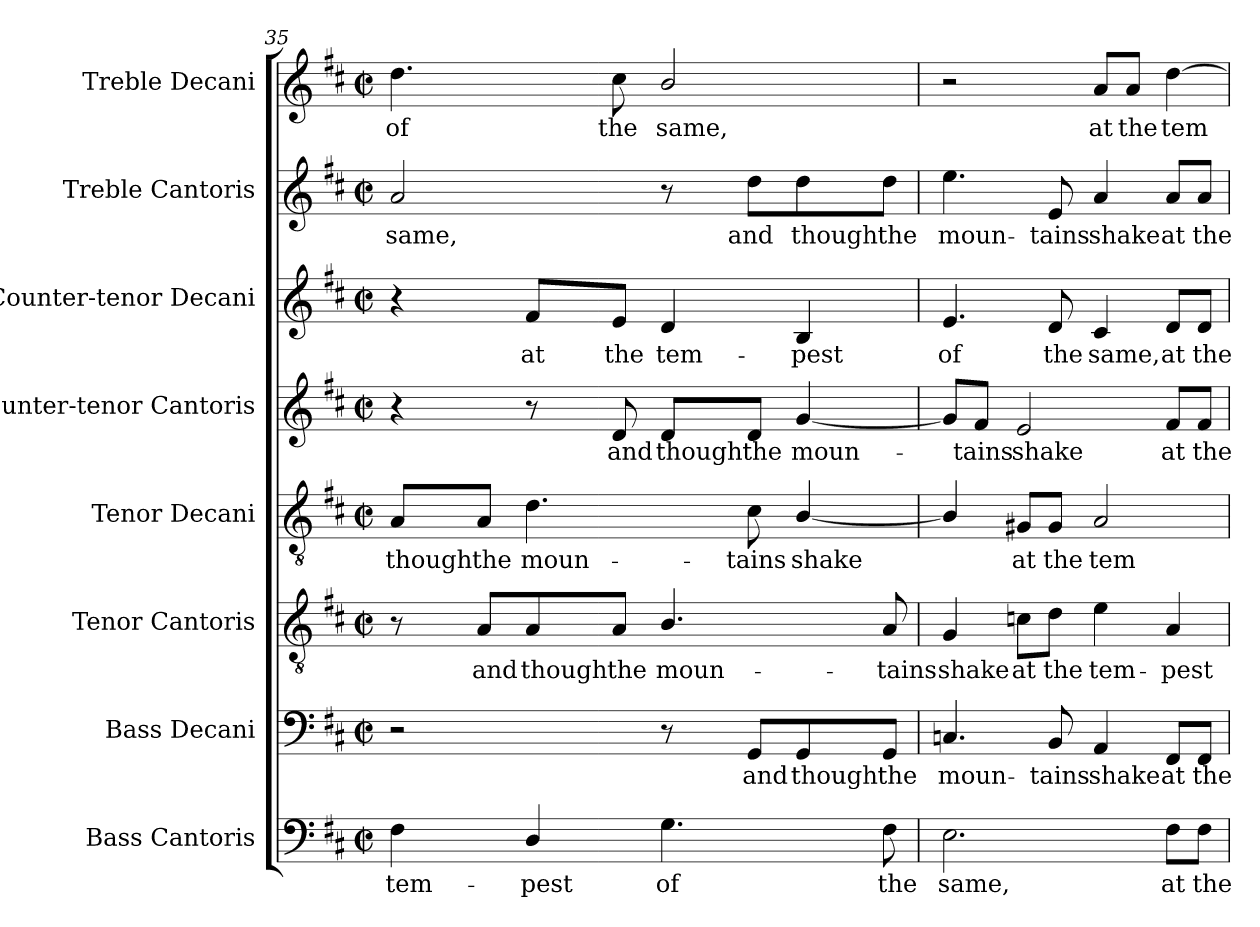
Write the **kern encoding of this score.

**kern	**text	**kern	**text	**kern	**text	**kern	**text	**kern	**text	**kern	**text	**kern	**text	**kern	**text
*part8	*part8	*part7	*part7	*part6	*part6	*part5	*part5	*part4	*part4	*part3	*part3	*part2	*part2	*part1	*part1
*staff8	*staff8	*staff7	*staff7	*staff6	*staff6	*staff5	*staff5	*staff4	*staff4	*staff3	*staff3	*staff2	*staff2	*staff1	*staff1
*I"Bass Cantoris	*	*I"Bass Decani	*	*I"Tenor Cantoris	*	*I"Tenor Decani	*	*I"Counter-tenor Cantoris	*	*I"Counter-tenor Decani	*	*I"Treble Cantoris	*	*I"Treble Decani	*
*I'B.	*	*I'B.	*	*I'T.	*	*I'T.	*	*I'A.	*	*I'A.	*	*I'S.	*	*	*
*clefF4	*	*clefF4	*	*clefGv2	*	*clefGv2	*	*clefG2	*	*clefG2	*	*clefG2	*	*clefG2	*
*	*	*	*	*ITrd7c12	*	*ITrd7c12	*	*	*	*	*	*	*	*	*
*k[f#c#]	*	*k[f#c#]	*	*k[f#c#]	*	*k[f#c#]	*	*k[f#c#]	*	*k[f#c#]	*	*k[f#c#]	*	*k[f#c#]	*
*D:	*	*D:	*	*D:	*	*D:	*	*D:	*	*D:	*	*D:	*	*D:	*
*M2/2	*	*M2/2	*	*M2/2	*	*M2/2	*	*M2/2	*	*M2/2	*	*M2/2	*	*M2/2	*
*met(c|)	*	*met(c|)	*	*met(c|)	*	*met(c|)	*	*met(c|)	*	*met(c|)	*	*met(c|)	*	*met(c|)	*
=35	=35	=35	=35	=35	=35	=35	=35	=35	=35	=35	=35	=35	=35	=35	=35
!	!LO:LY:b:color=#000000	!	!	!	!	!	!	!	!	!	!	!	!	!	!
!	!	!	!	!	!	!	!LO:LY:b:color=#000000	!	!	!	!	!	!	!	!
!	!	!	!	!	!	!	!	!	!	!	!	!	!LO:LY:b:color=#000000	!	!
!	!	!	!	!	!	!	!	!	!	!	!	!	!	!	!LO:LY:b:color=#000000
4F#i\	tem-	2r	.	8r	.	8AAi/L	though	4r	.	4r	.	2ai/	same,	4.ddi\	of
!	!	!	!	!	!LO:LY:b:color=#000000	!	!	!	!	!	!	!	!	!	!
!	!	!	!	!	!	!	!LO:LY:b:color=#000000	!	!	!	!	!	!	!	!
.	.	.	.	8AAi/L	and	8AAi/J	the	.	.	.	.	.	.	.	.
!	!LO:LY:b:color=#000000	!	!	!	!	!	!	!	!	!	!	!	!	!	!
!	!	!	!	!	!LO:LY:b:color=#000000	!	!	!	!	!	!	!	!	!	!
!	!	!	!	!	!	!	!LO:LY:b:color=#000000	!	!	!	!	!	!	!	!
!	!	!	!	!	!	!	!	!	!	!	!LO:LY:b:color=#000000	!	!	!	!
4Di/	-pest	.	.	8AAi/	though	4.Di\	moun-	8r	.	8f#i/L	at	.	.	.	.
!	!	!	!	!	!LO:LY:b:color=#000000	!	!	!	!	!	!	!	!	!	!
!	!	!	!	!	!	!	!	!	!LO:LY:b:color=#000000	!	!	!	!	!	!
!	!	!	!	!	!	!	!	!	!	!	!LO:LY:b:color=#000000	!	!	!	!
!	!	!	!	!	!	!	!	!	!	!	!	!	!	!	!LO:LY:b:color=#000000
.	.	.	.	8AAi/J	the	.	.	8di/	and	8ei/J	the	.	.	8cc#i\	the
!	!LO:LY:b:color=#000000	!	!	!	!	!	!	!	!	!	!	!	!	!	!
!	!	!	!	!	!LO:LY:b:color=#000000	!	!	!	!	!	!	!	!	!	!
!	!	!	!	!	!	!	!	!	!LO:LY:b:color=#000000	!	!	!	!	!	!
!	!	!	!	!	!	!	!	!	!	!	!LO:LY:b:color=#000000	!	!	!	!
!	!	!	!	!	!	!	!	!	!	!	!	!	!	!	!LO:LY:b:color=#000000
4.Gi\	of	8r	.	4.BBi/	moun-	.	.	8di/L	though	4di/	tem-	8r	.	2bi/	same,
!	!	!	!LO:LY:b:color=#000000	!	!	!	!	!	!	!	!	!	!	!	!
!	!	!	!	!	!	!	!LO:LY:b:color=#000000	!	!	!	!	!	!	!	!
!	!	!	!	!	!	!	!	!	!LO:LY:b:color=#000000	!	!	!	!	!	!
!	!	!	!	!	!	!	!	!	!	!	!	!	!LO:LY:b:color=#000000	!	!
.	.	8GGi/L	and	.	.	8C#i\	-tains	8di/J	the	.	.	8ddi\L	and	.	.
!	!	!	!LO:LY:b:color=#000000	!	!	!	!	!	!	!	!	!	!	!	!
!	!	!	!	!	!	!	!LO:LY:b:color=#000000	!	!	!	!	!	!	!	!
!	!	!	!	!	!	!	!	!	!LO:LY:b:color=#000000	!	!	!	!	!	!
!	!	!	!	!	!	!	!	!	!	!	!LO:LY:b:color=#000000	!	!	!	!
!	!	!	!	!	!	!	!	!	!	!	!	!	!LO:LY:b:color=#000000	!	!
.	.	8GGi/	though	.	.	[4BBi/	shake	[4gi/	moun-	4Bi/	-pest	8ddi\	though	.	.
!	!LO:LY:b:color=#000000	!	!	!	!	!	!	!	!	!	!	!	!	!	!
!	!	!	!LO:LY:b:color=#000000	!	!	!	!	!	!	!	!	!	!	!	!
!	!	!	!	!	!LO:LY:b:color=#000000	!	!	!	!	!	!	!	!	!	!
!	!	!	!	!	!	!	!	!	!	!	!	!	!LO:LY:b:color=#000000	!	!
8F#i\	the	8GGi/J	the	8AAi/	-tains	.	.	.	.	.	.	8ddi\J	the	.	.
=36	=36	=36	=36	=36	=36	=36	=36	=36	=36	=36	=36	=36	=36	=36	=36
!	!LO:LY:b:color=#000000	!	!	!	!	!	!	!	!	!	!	!	!	!	!
!	!	!	!LO:LY:b:color=#000000	!	!	!	!	!	!	!	!	!	!	!	!
!	!	!	!	!	!LO:LY:b:color=#000000	!	!	!	!	!	!	!	!	!	!
!	!	!	!	!	!	!	!	!	!	!	!LO:LY:b:color=#000000	!	!	!	!
!	!	!	!	!	!	!	!	!	!	!	!	!	!LO:LY:b:color=#000000	!	!
2.Ei\	same,	4.Cni/	moun-	4GGi/	shake	4BBi/]	.	8gi/L]	.	4.ei/	of	4.eei\	moun-	2r	.
!	!	!	!	!	!	!	!	!	!LO:LY:b:color=#000000	!	!	!	!	!	!
.	.	.	.	.	.	.	.	8f#i/J	-tains	.	.	.	.	.	.
!	!	!	!	!	!LO:LY:b:color=#000000	!	!	!	!	!	!	!	!	!	!
!	!	!	!	!	!	!	!LO:LY:b:color=#000000	!	!	!	!	!	!	!	!
!	!	!	!	!	!	!	!	!	!LO:LY:b:color=#000000	!	!	!	!	!	!
.	.	.	.	8Cni\L	at	8GG#Xi/L	at	2ei/	shake	.	.	.	.	.	.
!	!	!	!LO:LY:b:color=#000000	!	!	!	!	!	!	!	!	!	!	!	!
!	!	!	!	!	!LO:LY:b:color=#000000	!	!	!	!	!	!	!	!	!	!
!	!	!	!	!	!	!	!LO:LY:b:color=#000000	!	!	!	!	!	!	!	!
!	!	!	!	!	!	!	!	!	!	!	!LO:LY:b:color=#000000	!	!	!	!
!	!	!	!	!	!	!	!	!	!	!	!	!	!LO:LY:b:color=#000000	!	!
.	.	8BBi/	-tains	8Di\J	the	8GG#i/J	the	.	.	8di/	the	8ei/	-tains	.	.
!	!	!	!LO:LY:b:color=#000000	!	!	!	!	!	!	!	!	!	!	!	!
!	!	!	!	!	!LO:LY:b:color=#000000	!	!	!	!	!	!	!	!	!	!
!	!	!	!	!	!	!	!LO:LY:b:color=#000000	!	!	!	!	!	!	!	!
!	!	!	!	!	!	!	!	!	!	!	!LO:LY:b:color=#000000	!	!	!	!
!	!	!	!	!	!	!	!	!	!	!	!	!	!LO:LY:b:color=#000000	!	!
!	!	!	!	!	!	!	!	!	!	!	!	!	!	!	!LO:LY:b:color=#000000
.	.	4AAi/	shake	4Ei\	tem-	2AAi/	tem-	.	.	4c#i/	same,	4ai/	shake	8ai/L	at
!	!	!	!	!	!	!	!	!	!	!	!	!	!	!	!LO:LY:b:color=#000000
.	.	.	.	.	.	.	.	.	.	.	.	.	.	8ai/J	the
!	!LO:LY:b:color=#000000	!	!	!	!	!	!	!	!	!	!	!	!	!	!
!	!	!	!LO:LY:b:color=#000000	!	!	!	!	!	!	!	!	!	!	!	!
!	!	!	!	!	!LO:LY:b:color=#000000	!	!	!	!	!	!	!	!	!	!
!	!	!	!	!	!	!	!	!	!LO:LY:b:color=#000000	!	!	!	!	!	!
!	!	!	!	!	!	!	!	!	!	!	!LO:LY:b:color=#000000	!	!	!	!
!	!	!	!	!	!	!	!	!	!	!	!	!	!LO:LY:b:color=#000000	!	!
!	!	!	!	!	!	!	!	!	!	!	!	!	!	!	!LO:LY:b:color=#000000
8F#i\L	at	8FF#i/L	at	4AAi/	-pest	.	.	8f#i/L	at	8di/L	at	8ai/L	at	[4ddi\	tem-
!	!LO:LY:b:color=#000000	!	!	!	!	!	!	!	!	!	!	!	!	!	!
!	!	!	!LO:LY:b:color=#000000	!	!	!	!	!	!	!	!	!	!	!	!
!	!	!	!	!	!	!	!	!	!LO:LY:b:color=#000000	!	!	!	!	!	!
!	!	!	!	!	!	!	!	!	!	!	!LO:LY:b:color=#000000	!	!	!	!
!	!	!	!	!	!	!	!	!	!	!	!	!	!LO:LY:b:color=#000000	!	!
8F#i\J	the	8FF#i/J	the	.	.	.	.	8f#i/J	the	8di/J	the	8ai/J	the	.	.
=	=	=	=	=	=	=	=	=	=	=	=	=	=	=	=
*-	*-	*-	*-	*-	*-	*-	*-	*-	*-	*-	*-	*-	*-	*-	*-
